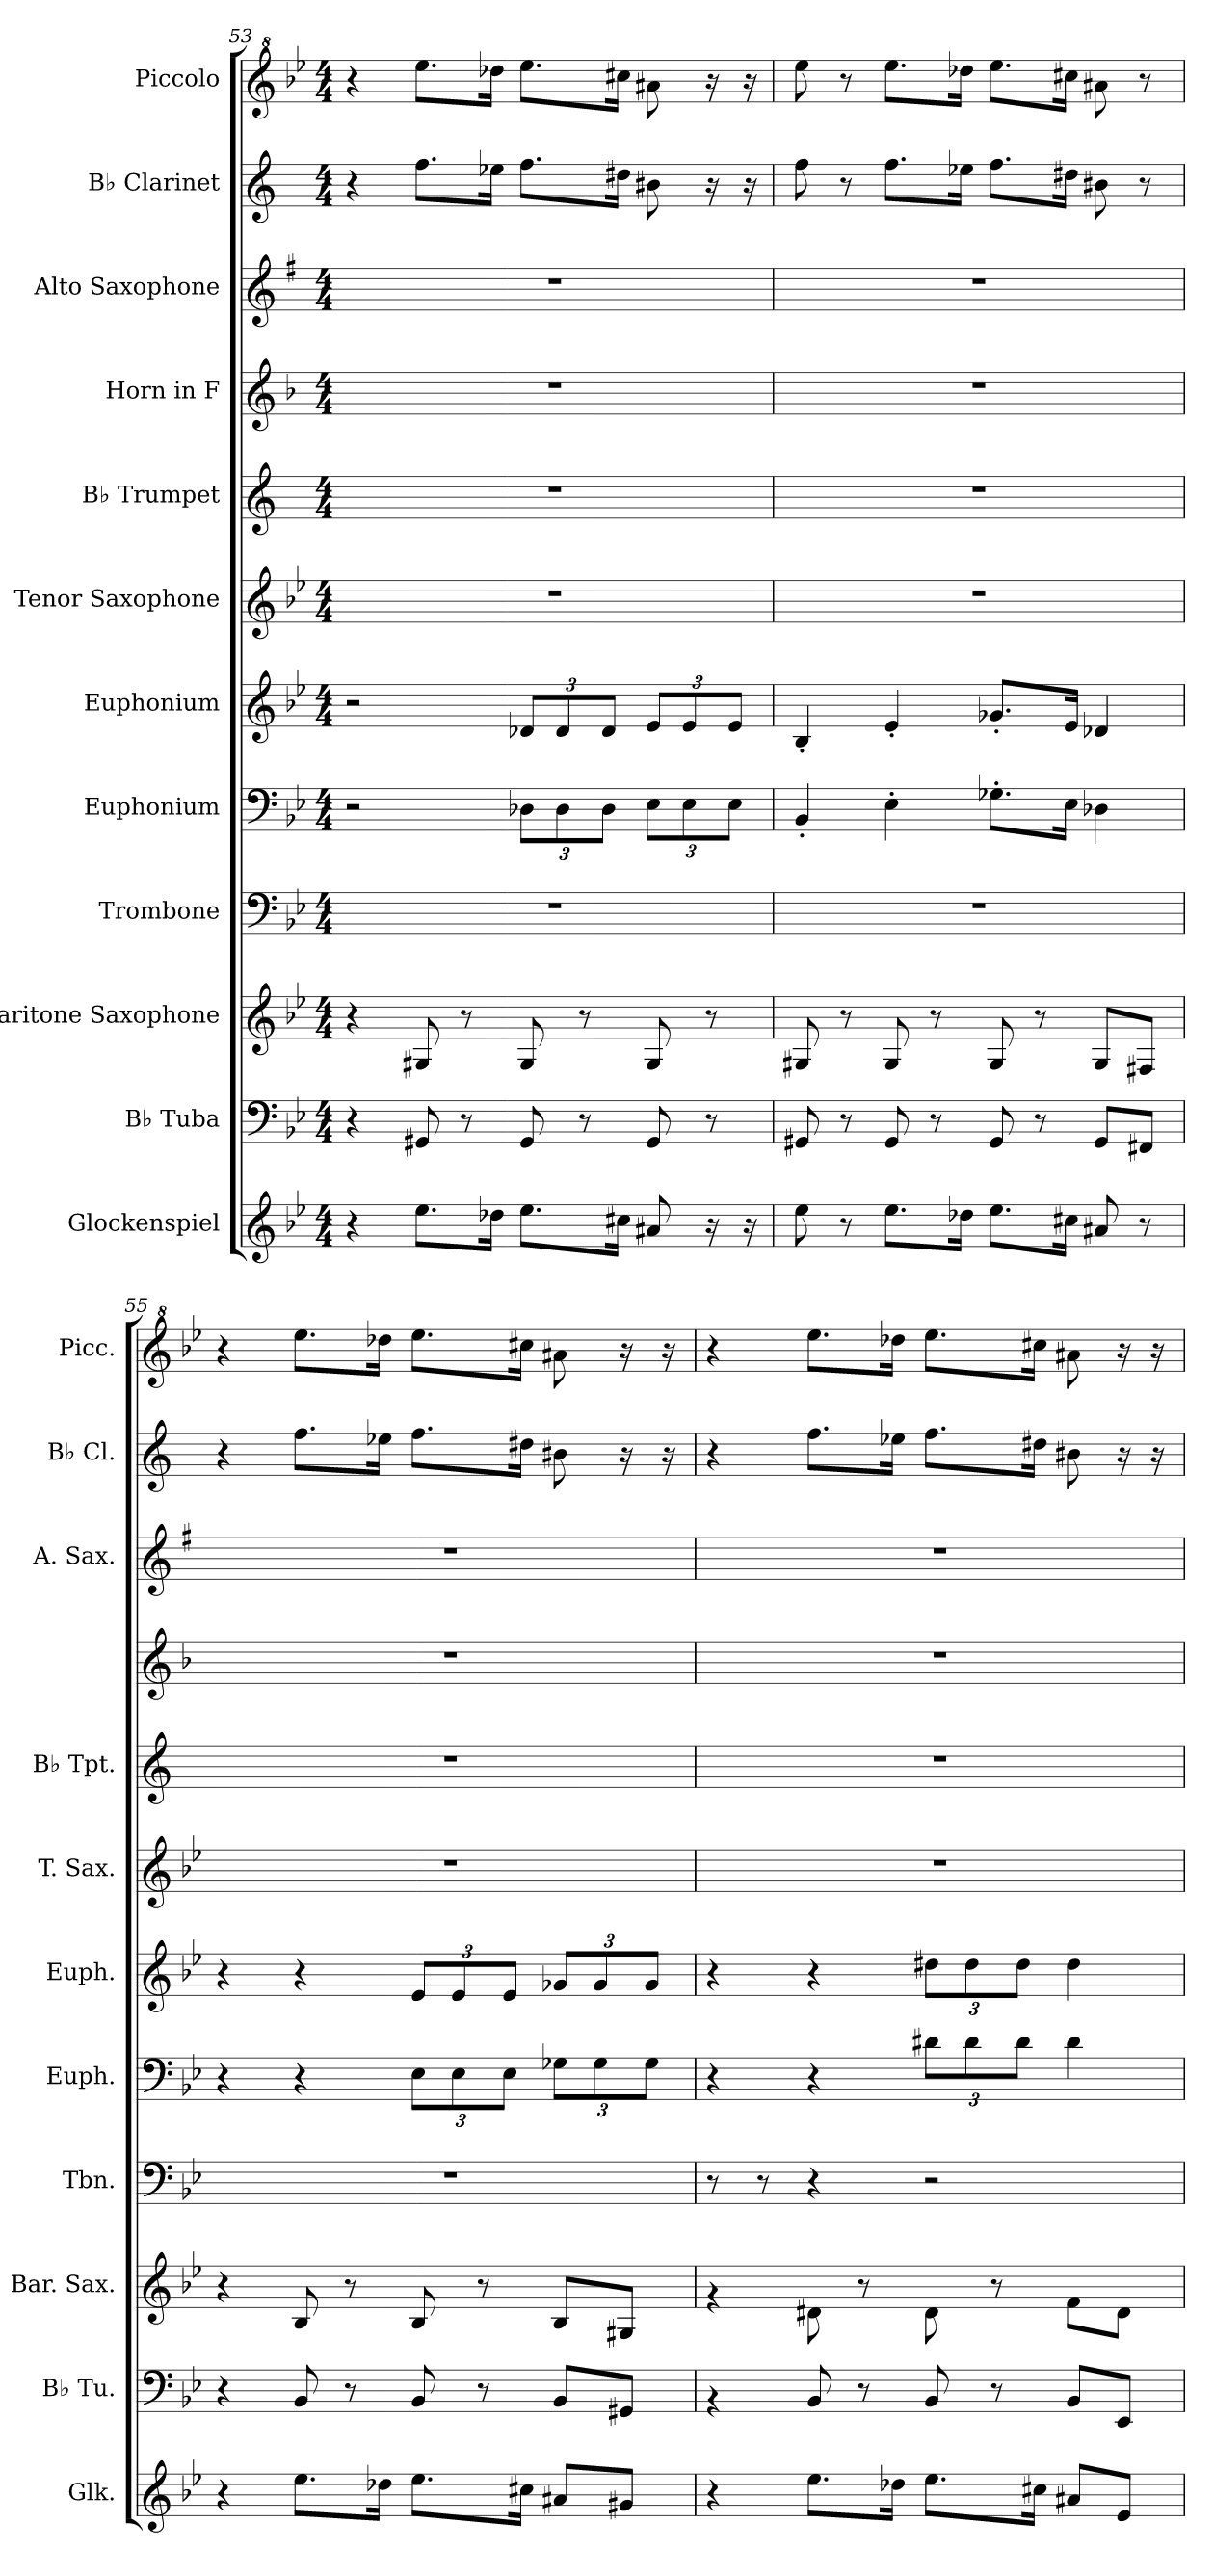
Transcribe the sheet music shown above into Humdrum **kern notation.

**kern	**kern	**kern	**kern	**kern	**kern	**kern	**kern	**kern	**kern	**kern	**kern
*part12	*part11	*part10	*part9	*part8	*part7	*part6	*part5	*part4	*part3	*part2	*part1
*staff12	*staff11	*staff10	*staff9	*staff8	*staff7	*staff6	*staff5	*staff4	*staff3	*staff2	*staff1
*I"Glockenspiel	*I"B♭ Tuba	*I"Baritone Saxophone	*I"Trombone	*I"Euphonium	*I"Euphonium	*I"Tenor Saxophone	*I"B♭ Trumpet	*I"Horn in F	*I"Alto Saxophone	*I"B♭ Clarinet	*I"Piccolo
*I'Glk.	*I'B♭ Tu.	*I'Bar. Sax.	*I'Tbn.	*I'Euph.	*I'Euph.	*I'T. Sax.	*I'B♭ Tpt.	*	*I'A. Sax.	*I'B♭ Cl.	*I'Picc.
*clefG2	*clefF4	*clefG2	*clefF4	*clefF4	*clefG2	*clefG2	*clefG2	*clefG2	*clefG2	*clefG2	*clefG^2
*ITrd-14c-24	*	*ITrd12c21	*	*	*ITrd8c14	*ITrd8c14	*ITrd1c2	*ITrd4c7	*ITrd5c9	*ITrd1c2	*ITrd-7c-12
*k[b-e-]	*k[b-e-]	*k[b-e-]	*k[b-e-]	*k[b-e-]	*k[b-e-]	*k[b-e-]	*k[b-e-]	*k[b-e-]	*k[b-e-]	*k[b-e-]	*k[b-e-]
*M4/4	*M4/4	*M4/4	*M4/4	*M4/4	*M4/4	*M4/4	*M4/4	*M4/4	*M4/4	*M4/4	*M4/4
=53	=53	=53	=53	=53	=53	=53	=53	=53	=53	=53	=53
4r	4r	4r	1r	2r	2r	1r	1r	1r	1r	4r	4r
8.eeee-\L	8GG#X/	8GG#X/	.	.	.	.	.	.	.	8.ee-\L	8.eeee-\L
.	8r	8r	.	.	.	.	.	.	.	.	.
16dddd-X\Jk	.	.	.	.	.	.	.	.	.	16dd-X\Jk	16dddd-X\Jk
*	*	*	*	*Xbrackettup	*Xbrackettup	*	*	*	*	*	*
8.eeee-\L	8GG#/	8GG#/	.	12D-X\L	12D-X/L	.	.	.	.	8.ee-\L	8.eeee-\L
.	.	.	.	12D-\	12D-/	.	.	.	.	.	.
.	8r	8r	.	.	.	.	.	.	.	.	.
.	.	.	.	12D-\J	12D-/J	.	.	.	.	.	.
16cccc#X\Jk	.	.	.	.	.	.	.	.	.	16cc#X\Jk	16cccc#X\Jk
8aaa#X/	8GG#/	8GG#/	.	12E-\L	12E-/L	.	.	.	.	8a#X\	8aaa#X\
.	.	.	.	12E-\	12E-/	.	.	.	.	.	.
16r	8r	8r	.	.	.	.	.	.	.	16r	16r
.	.	.	.	12E-\J	12E-/J	.	.	.	.	.	.
16r	.	.	.	.	.	.	.	.	.	16r	16r
!!LO:PB:g=z
=54	=54	=54	=54	=54	=54	=54	=54	=54	=54	=54	=54
8eeee-\	8GG#X/	8GG#X/	1r	4BB-'/	4BB-'/	1r	1r	1r	1r	8ee-\	8eeee-\
8r	8r	8r	.	.	.	.	.	.	.	8r	8r
8.eeee-\L	8GG#/	8GG#/	.	4E-'\	4E-'/	.	.	.	.	8.ee-\L	8.eeee-\L
.	8r	8r	.	.	.	.	.	.	.	.	.
16dddd-X\Jk	.	.	.	.	.	.	.	.	.	16dd-X\Jk	16dddd-X\Jk
8.eeee-\L	8GG#/	8GG#/	.	8.G-X'\L	8.G-X'/L	.	.	.	.	8.ee-\L	8.eeee-\L
.	8r	8r	.	.	.	.	.	.	.	.	.
16cccc#X\Jk	.	.	.	16E-\Jk	16E-/Jk	.	.	.	.	16cc#X\Jk	16cccc#X\Jk
8aaa#X/	8GG#/L	8GG#/L	.	4D-X\	4D-X/	.	.	.	.	8a#X\	8aaa#X\
8r	8FF#X/J	8FF#X/J	.	.	.	.	.	.	.	8r	8r
=55	=55	=55	=55	=55	=55	=55	=55	=55	=55	=55	=55
4r	4r	4r	1r	4r	4r	1r	1r	1r	1r	4r	4r
8.eeee-\L	8BB-/	8BB-/	.	4r	4r	.	.	.	.	8.ee-\L	8.eeee-\L
.	8r	8r	.	.	.	.	.	.	.	.	.
16dddd-X\Jk	.	.	.	.	.	.	.	.	.	16dd-X\Jk	16dddd-X\Jk
8.eeee-\L	8BB-/	8BB-/	.	12E-\L	12E-/L	.	.	.	.	8.ee-\L	8.eeee-\L
.	.	.	.	12E-\	12E-/	.	.	.	.	.	.
.	8r	8r	.	.	.	.	.	.	.	.	.
.	.	.	.	12E-\J	12E-/J	.	.	.	.	.	.
16cccc#X\Jk	.	.	.	.	.	.	.	.	.	16cc#X\Jk	16cccc#X\Jk
8aaa#X/L	8BB-/L	8BB-/L	.	12G-X\L	12G-X/L	.	.	.	.	8a#X\	8aaa#X\
.	.	.	.	12G-\	12G-/	.	.	.	.	.	.
8ggg#X/J	8GG#X/J	8GG#X/J	.	.	.	.	.	.	.	16r	16r
.	.	.	.	12G-\J	12G-/J	.	.	.	.	.	.
.	.	.	.	.	.	.	.	.	.	16r	16r
=56	=56	=56	=56	=56	=56	=56	=56	=56	=56	=56	=56
4r	4rBB	4rg	8r	4r	4r	1r	1r	1r	1r	4r	4r
.	.	.	8r	.	.	.	.	.	.	.	.
8.eeee-\L	8BB-/	8D#X\	4r	4r	4r	.	.	.	.	8.ee-\L	8.eeee-\L
.	8r	8r	.	.	.	.	.	.	.	.	.
16dddd-X\Jk	.	.	.	.	.	.	.	.	.	16dd-X\Jk	16dddd-X\Jk
8.eeee-\L	8BB-/	8D#\	2r	12d#X\L	12d#X\L	.	.	.	.	8.ee-\L	8.eeee-\L
.	.	.	.	12d#\	12d#\	.	.	.	.	.	.
.	8r	8r	.	.	.	.	.	.	.	.	.
.	.	.	.	12d#\J	12d#\J	.	.	.	.	.	.
16cccc#X\Jk	.	.	.	.	.	.	.	.	.	16cc#X\Jk	16cccc#X\Jk
8aaa#X/L	8BB-/L	8F\L	.	4d#\	4d#\	.	.	.	.	8a#X\	8aaa#X\
8eee-/J	8EE-/J	8D#\J	.	.	.	.	.	.	.	16r	16r
.	.	.	.	.	.	.	.	.	.	16r	16r
=	=	=	=	=	=	=	=	=	=	=	=
*-	*-	*-	*-	*-	*-	*-	*-	*-	*-	*-	*-
